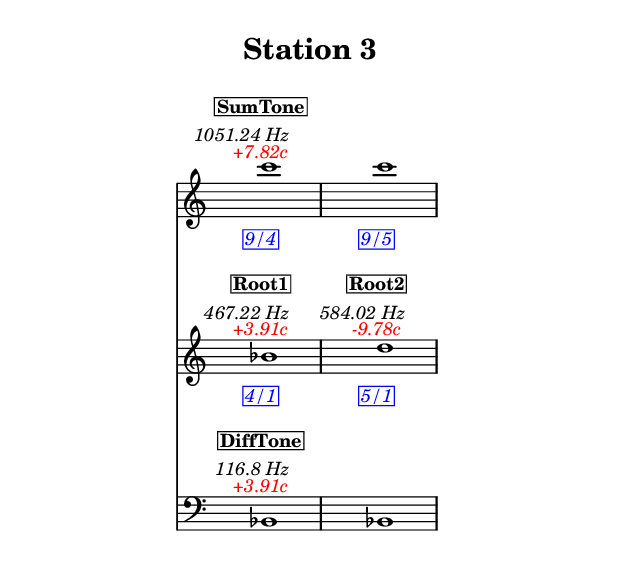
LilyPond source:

\version "2.20.0"
\language "english"

#(set-default-paper-size "a6" 'portrait)
#(set-global-staff-size 16)

\header {
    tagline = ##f
    title = \markup {
        \pad-around
            #3
            "Station 3"
        }
}

\layout {
    indent = #25
}

\paper {
    systems-per-page = 1
}

\score {
    \new Score
    <<
        \new Staff
        \with
        {
            \remove Time_signature_engraver
        }
        {
            \clef "treble"
            c'''1
            - \tweak color #red
            ^ \markup {
                \halign
                    #0
                    \italic
                        {
                            +7.82c
                        }
                }
            ^ \markup {
                \halign
                    #1
                    \italic
                        {
                            1051.24
                            Hz
                        }
                }
            ^ \markup {
                \pad-around
                    #1
                    \box
                        \vcenter
                            \halign
                                #0
                                \bold
                                    {
                                        SumTone
                                    }
                }
            - \tweak color #blue
            _ \markup {
                \pad-around
                    #1
                    \box
                        \halign
                            #0
                            \italic
                                {
                                    9/4
                                }
                }
            \override Score.NonMusicalPaperColumn.padding = #5
            \clef "treble"
            c'''1
            - \tweak color #blue
            _ \markup {
                \pad-around
                    #1
                    \box
                        \halign
                            #0
                            \italic
                                {
                                    9/5
                                }
                }
        }
        \new Staff
        \with
        {
            \remove Time_signature_engraver
        }
        {
            \clef "treble"
            bf'1
            - \tweak color #red
            ^ \markup {
                \halign
                    #0
                    \italic
                        {
                            +3.91c
                        }
                }
            ^ \markup {
                \halign
                    #1
                    \italic
                        {
                            467.22
                            Hz
                        }
                }
            ^ \markup {
                \pad-around
                    #1
                    \box
                        \vcenter
                            \halign
                                #0
                                \bold
                                    {
                                        Root1
                                    }
                }
            - \tweak color #blue
            _ \markup {
                \pad-around
                    #1
                    \box
                        \halign
                            #0
                            \italic
                                {
                                    4/1
                                }
                }
            \clef "treble"
            d''1
            - \tweak color #red
            ^ \markup {
                \halign
                    #0
                    \italic
                        {
                            -9.78c
                        }
                }
            ^ \markup {
                \halign
                    #1
                    \italic
                        {
                            584.02
                            Hz
                        }
                }
            ^ \markup {
                \pad-around
                    #1
                    \box
                        \vcenter
                            \halign
                                #0
                                \bold
                                    {
                                        Root2
                                    }
                }
            - \tweak color #blue
            _ \markup {
                \pad-around
                    #1
                    \box
                        \halign
                            #0
                            \italic
                                {
                                    5/1
                                }
                }
        }
        \new Staff
        \with
        {
            \remove Time_signature_engraver
        }
        {
            \clef "bass"
            bf,1
            - \tweak color #red
            ^ \markup {
                \halign
                    #0
                    \italic
                        {
                            +3.91c
                        }
                }
            ^ \markup {
                \halign
                    #1
                    \italic
                        {
                            116.8
                            Hz
                        }
                }
            ^ \markup {
                \pad-around
                    #1
                    \box
                        \vcenter
                            \halign
                                #0
                                \bold
                                    {
                                        DiffTone
                                    }
                }
            \clef "bass"
            bf,1
        }
    >>
}